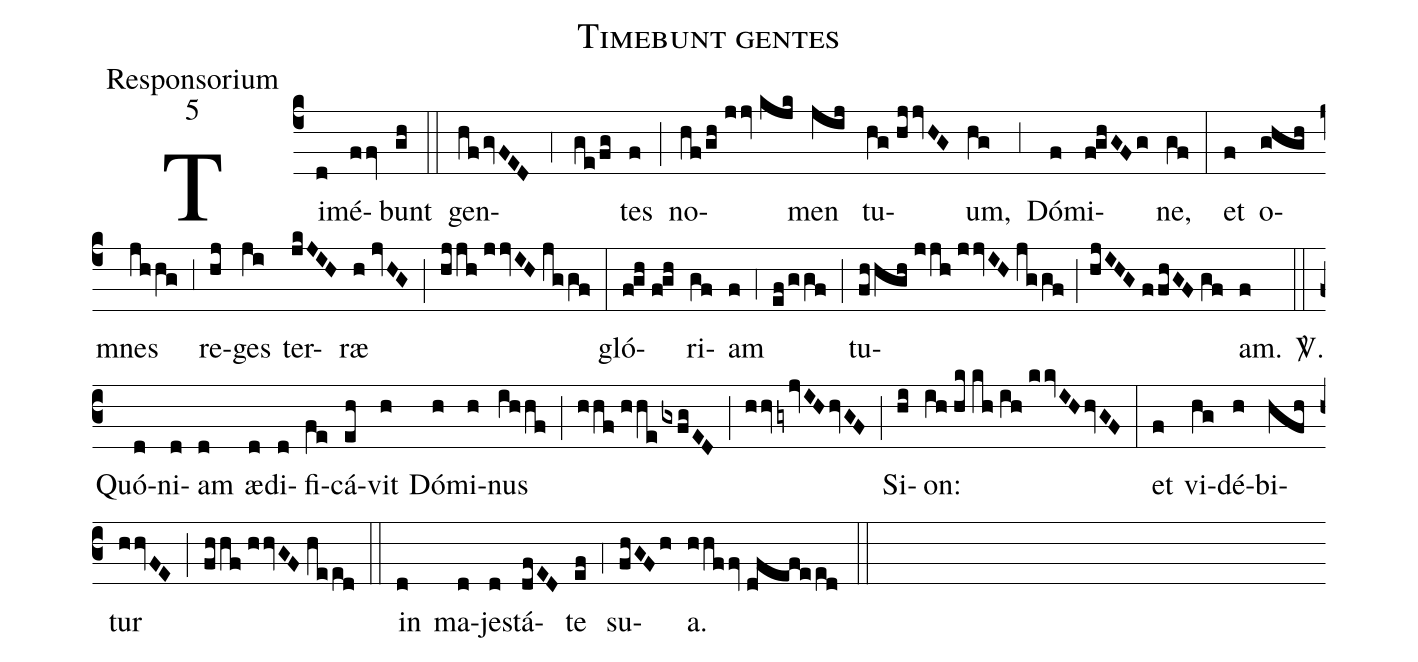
name:Timebunt gentes;
office-part:Responsorium;
mode:5;
%%
(c4) Ti(d)mé(ffv)bunt(gh) (::)
gen(hf/gvFED,4ge/fg)tes(f) (;) no(hf/gh//jjv//kjk)men(jij) tu(hg//hjjvHG)um,(hg) (,3) Dó(f)mi(f!ghGFg)ne,(gf) (:)
et(f) o(ghgh)mnes(jhhg) (,3) re(hj)ges(ji) ter(jkJIH)ræ(h//jvHG) (;) (hjjh//jjvIH//jggf) (:)
gló(f!gh//f!gh)ri(gf)am(f) (,4) (ef/ggf) (;) tu(fhhgh//jjh//jjvIH//jggf;hjIHG//ffhGF//gf)am.(f)
<sp>V/</sp>.(z0::c3) Quó(d)ni(d)am(d) æ(d)di(d)fi(fe)cá(eh)vit(h) Dó(h)mi(h)nus(ihhf) (;) (hhf//hhe/gxfgED) (;) (hhv/gyjvIH/hvGF) (;) Si(hi)on:(ih//hk//kh//ih//kkvIH/hvGF) (:)
et(f) vi(hg)dé(h)bi(hfh)tur(hhvFE) (;) (fhhf//hhvGF//heed) (::)
in(d) ma(d)je(d)stá(dfED)te(ef) (,4) su(fhGF/h)a.(hhffv//dfefeed) (::)
